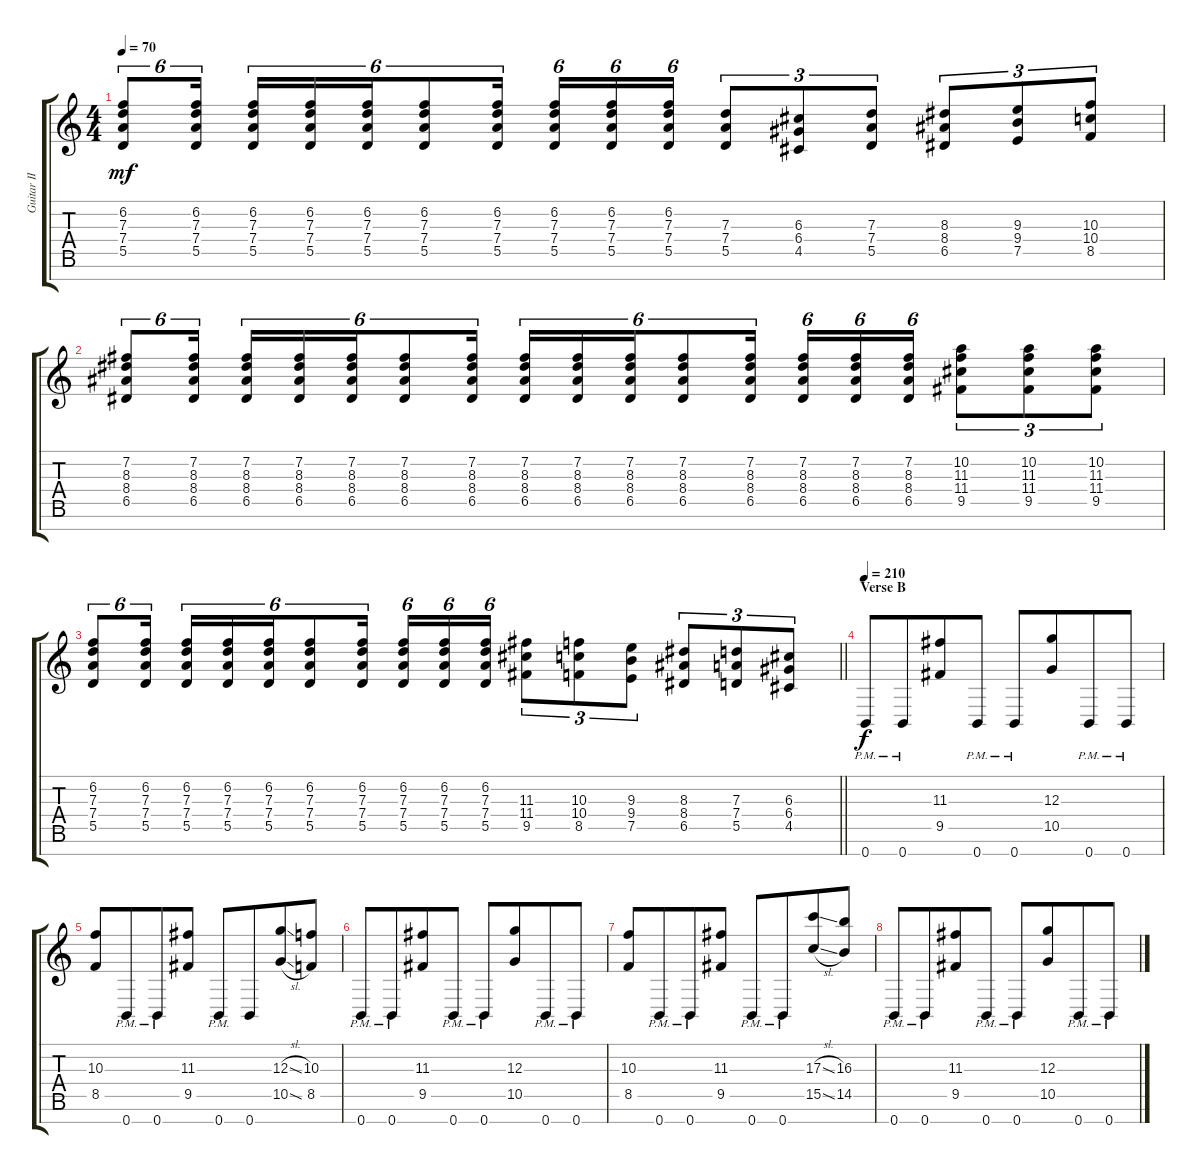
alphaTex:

\track ("Guitar II" "Guitar II") {instrument distortionguitar}
\staff {score tabs}
\tuning (E4 B3 G3 D3 A2 E2 B1) {hide}
\ts (4 4)
\tempo 70
\clef g2
\ks c
(6.2 7.3 7.4 5.5).8{tu (6 4) dy mf} (6.2 7.3 7.4 5.5).16{tu (6 4) beam splitsecondary} (6.2 7.3 7.4 5.5).16{tu (6 4)} (6.2 7.3 7.4 5.5).16{tu (6 4)} (6.2 7.3 7.4 5.5).16{tu (6 4)} (6.2 7.3 7.4 5.5).8{tu (6 4)} (6.2 7.3 7.4 5.5).16{tu (6 4) beam splitsecondary} (6.2 7.3 7.4 5.5).16{tu (6 4)} (6.2 7.3 7.4 5.5).16{tu (6 4)} (6.2 7.3 7.4 5.5).16{tu (6 4)} (7.3 7.4 5.5).8{tu (3 2)} (6.3 6.4 4.5).8{tu (3 2)} (7.3 7.4 5.5).8{tu (3 2)} (8.3 8.4 6.5).8{tu (3 2)} (9.3 9.4 7.5).8{tu (3 2)} (10.3 10.4 8.5).8{tu (3 2)} |
(7.2 8.3 8.4 6.5).8{tu (6 4)} (7.2 8.3 8.4 6.5).16{tu (6 4) beam splitsecondary} (7.2 8.3 8.4 6.5).16{tu (6 4)} (7.2 8.3 8.4 6.5).16{tu (6 4)} (7.2 8.3 8.4 6.5).16{tu (6 4)} (7.2 8.3 8.4 6.5).8{tu (6 4)} (7.2 8.3 8.4 6.5).16{tu (6 4) beam splitsecondary} (7.2 8.3 8.4 6.5).16{tu (6 4)} (7.2 8.3 8.4 6.5).16{tu (6 4)} (7.2 8.3 8.4 6.5).16{tu (6 4)} (7.2 8.3 8.4 6.5).8{tu (6 4)} (7.2 8.3 8.4 6.5).16{tu (6 4) beam splitsecondary} (7.2 8.3 8.4 6.5).16{tu (6 4)} (7.2 8.3 8.4 6.5).16{tu (6 4)} (7.2 8.3 8.4 6.5).16{tu (6 4)} (10.2 11.3 11.4 9.5).8{tu (3 2)} (10.2 11.3 11.4 9.5).8{tu (3 2)} (10.2 11.3 11.4 9.5).8{tu (3 2)} |
\barLineRight lightlight
(6.2 7.3 7.4 5.5).8{tu (6 4)} (6.2 7.3 7.4 5.5).16{tu (6 4) beam splitsecondary} (6.2 7.3 7.4 5.5).16{tu (6 4)} (6.2 7.3 7.4 5.5).16{tu (6 4)} (6.2 7.3 7.4 5.5).16{tu (6 4)} (6.2 7.3 7.4 5.5).8{tu (6 4)} (6.2 7.3 7.4 5.5).16{tu (6 4) beam splitsecondary} (6.2 7.3 7.4 5.5).16{tu (6 4)} (6.2 7.3 7.4 5.5).16{tu (6 4)} (6.2 7.3 7.4 5.5).16{tu (6 4)} (11.3 11.4 9.5).8{tu (3 2)} (10.3 10.4 8.5).8{tu (3 2)} (9.3 9.4 7.5).8{tu (3 2)} (8.3 8.4 6.5).8{tu (3 2)} (7.3 7.4 5.5).8{tu (3 2)} (6.3 6.4 4.5).8{tu (3 2)} |
\section ("" "Verse B")
\tempo 210
0.7{pm}.8{dy f} 0.7{pm}.8{beam merge} (11.3 9.5).8 0.7{pm}.8{beam split} 0.7{pm}.8 (12.3 10.5).8{beam merge} 0.7{pm}.8 0.7{pm}.8 |
(10.3 8.5).8 0.7{pm}.8{beam merge} 0.7{pm}.8 (11.3 9.5).8{beam split} 0.7{pm}.8 0.7.8{beam merge} (12.3{sl} 10.5{sl}).8 (10.3 8.5).8 |
0.7{pm}.8 0.7{pm}.8{beam merge} (11.3 9.5).8 0.7{pm}.8{beam split} 0.7{pm}.8 (12.3 10.5).8{beam merge} 0.7{pm}.8 0.7{pm}.8 |
(10.3 8.5).8 0.7{pm}.8{beam merge} 0.7{pm}.8 (11.3 9.5).8{beam split} 0.7{pm}.8 0.7{pm}.8{beam merge} (17.3{sl} 15.5{sl}).8 (16.3 14.5).8 |
0.7{pm}.8 0.7{pm}.8{beam merge} (11.3 9.5).8 0.7{pm}.8{beam split} 0.7{pm}.8 (12.3 10.5).8{beam merge} 0.7{pm}.8 0.7{pm}.8
